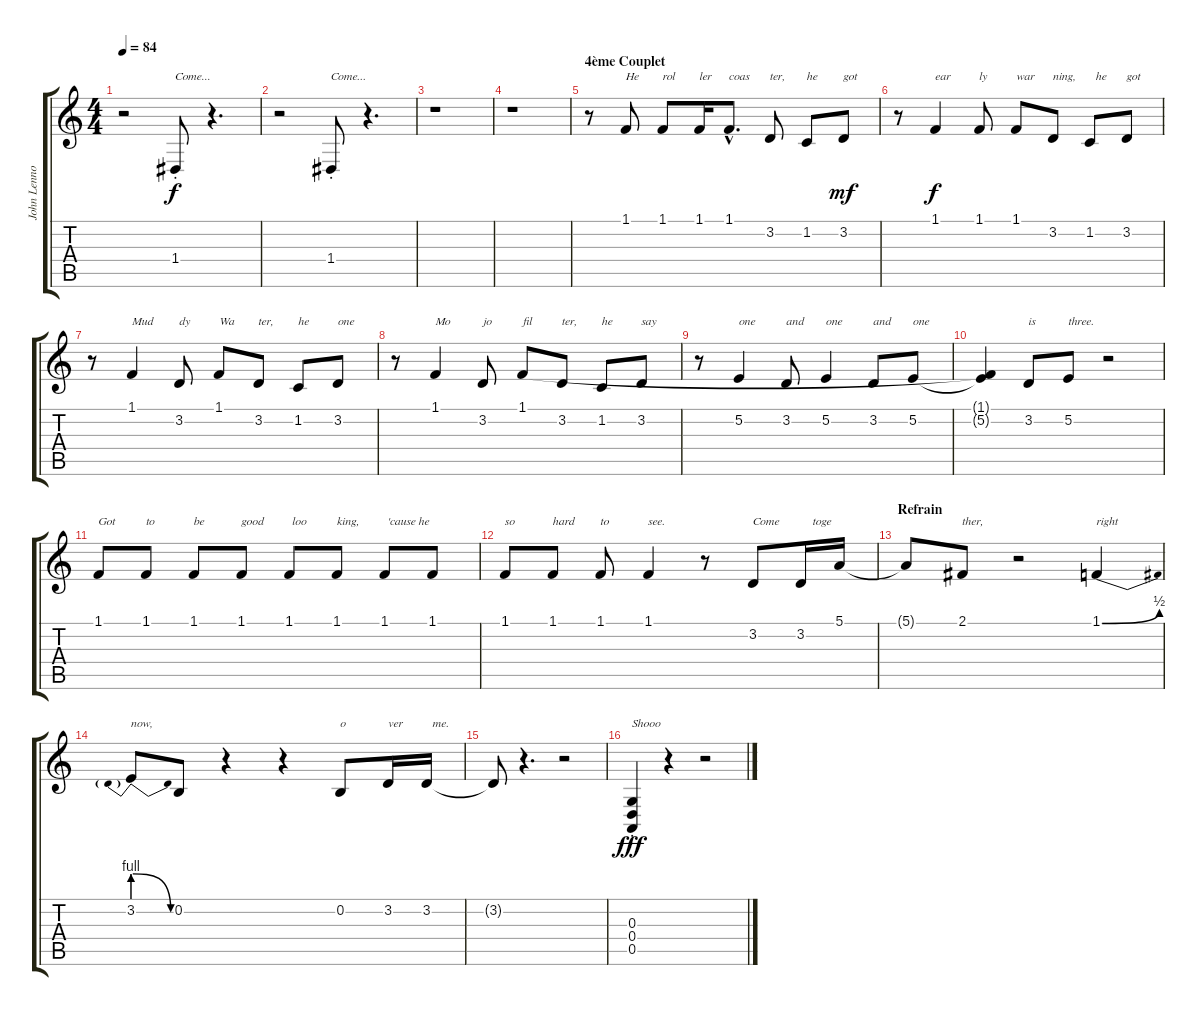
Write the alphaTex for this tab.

\track ("John Lennon" "John Lenno") {instrument tenorsax}
\staff {score tabs}
\tuning (E4 B3 G3 D3 A2 E2) {hide}
\ts (4 4)
\tempo 84
\clef g2
\ks c
r.2{dy f} 1.4{st}.8{txt "Come..."} r.4{d} |
r.2 1.4{st}.8{txt "Come..."} r.4{d} |
r.1 |
r.1 |
\section ("" "4ème Couplet")
r.8 1.1.8{txt "He"} 1.1.8{txt "rol"} 1.1.16{txt "ler"} 1.1{hac}.8{d txt "coas"} 3.2.8{txt "ter,"} 1.2.8{txt "he"} 3.2.8{txt "got" dy mf} |
r.8 1.1.4{txt "ear" dy f} 1.1.8{txt "ly"} 1.1.8{txt "war"} 3.2.8{txt "ning,"} 1.2.8{txt "  he"} 3.2.8{txt "got"} |
r.8 1.1.4{txt "Mud"} 3.2.8{txt "dy"} 1.1.8{txt "Wa"} 3.2.8{txt "ter,"} 1.2.8{txt "he"} 3.2.8{txt "one"} |
r.8 1.1.4{txt "Mo"} 3.2.8{txt "jo"} 1.1.8{txt "fil"} 3.2.8{txt "ter,"} 1.2.8{txt "he"} 3.2.8{txt "say"} |
r.8 5.2.4{txt "one"} 3.2.8{txt "and"} 5.2.4{txt "one"} 3.2.8{txt "and"} 5.2.8{txt "one"} |
(1.1{t} 5.2{t}).4 3.2.8{txt "is"} 5.2.8{txt "three."} r.2 |
1.1.8{txt "Got"} 1.1.8{txt "to"} 1.1.8{txt "be"} 1.1.8{txt "good"} 1.1.8{txt " loo"} 1.1.8{txt "king,"} 1.1.8{txt " 'cause he"} 1.1.8 |
1.1.8{txt "so"} 1.1.8{txt "hard"} 1.1.8{txt "to"} 1.1.4{txt "see."} r.8 3.2.8{txt "Come"} 3.2.16{txt "    toge"} 5.1.16 |
\section ("" "Refrain")
5.1{t}.8 2.1.8{txt "ther,"} r.2 1.1{be (bend 0 0 60 2)}.4{txt "right"} |
3.2{be (prebendrelease 0 4 60 0)}.8{txt "now,"} 0.2.8 r.4 r.4 0.2.8{txt "o"} 3.2.16{txt "ver"} 3.2.16{txt "  me."} |
3.2{t}.8 r.4{d} r.2 |
(0.3{st} 0.4{st} 0.5{st}).4{txt "Shooo" dy fff volume 16 instrument reversecymbal} r.4 r.2
